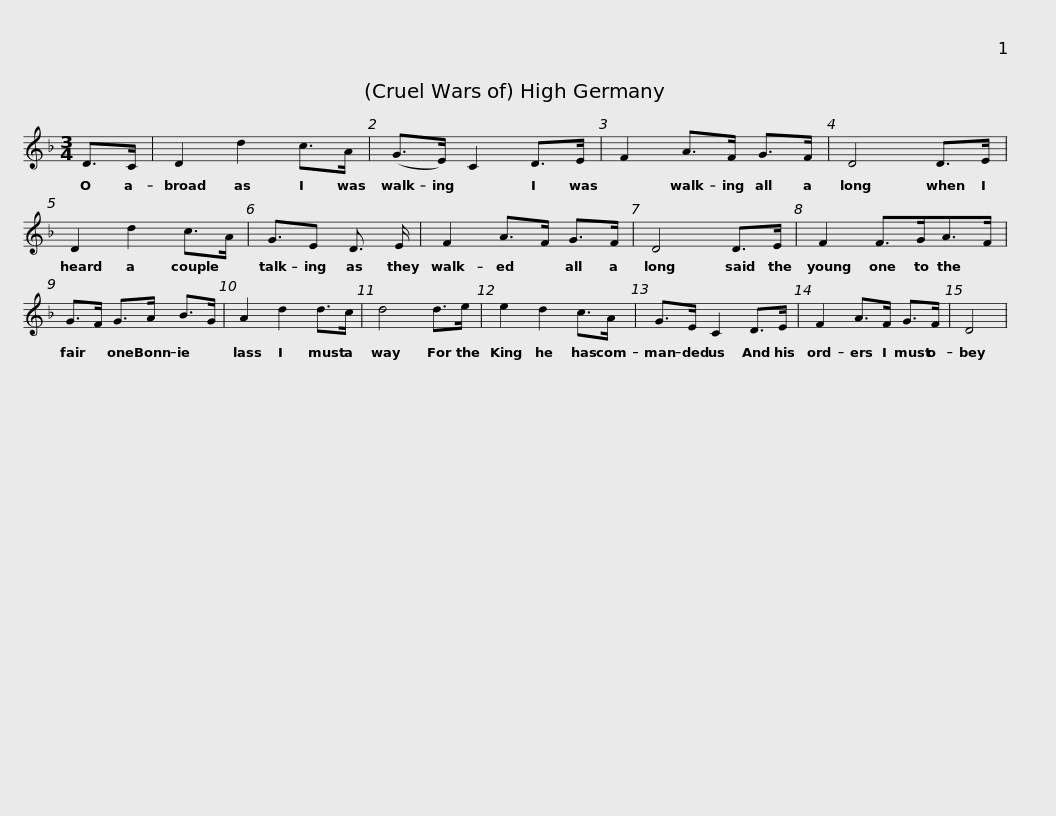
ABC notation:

X:1
L:1/8
M:3/4
I:linebreak $
K:F
V:1 treble
V:1
 D>C | D2 d2 c>A | (G>E) C2 D>E | F2 A>F G>F | D4 D>E | %5
 D2 d2 c>A |$ G3/2E D3/2 E/ | F2 A>F G>F | D4 D>E | F2 F>GA>F | %10
 G>F G>A B>G | A2 d2 d>c |$ d4 d>e | e2 d2 c>A | G>E C2 D>E | %15
 F2 A>F G>F | D4 | %17
